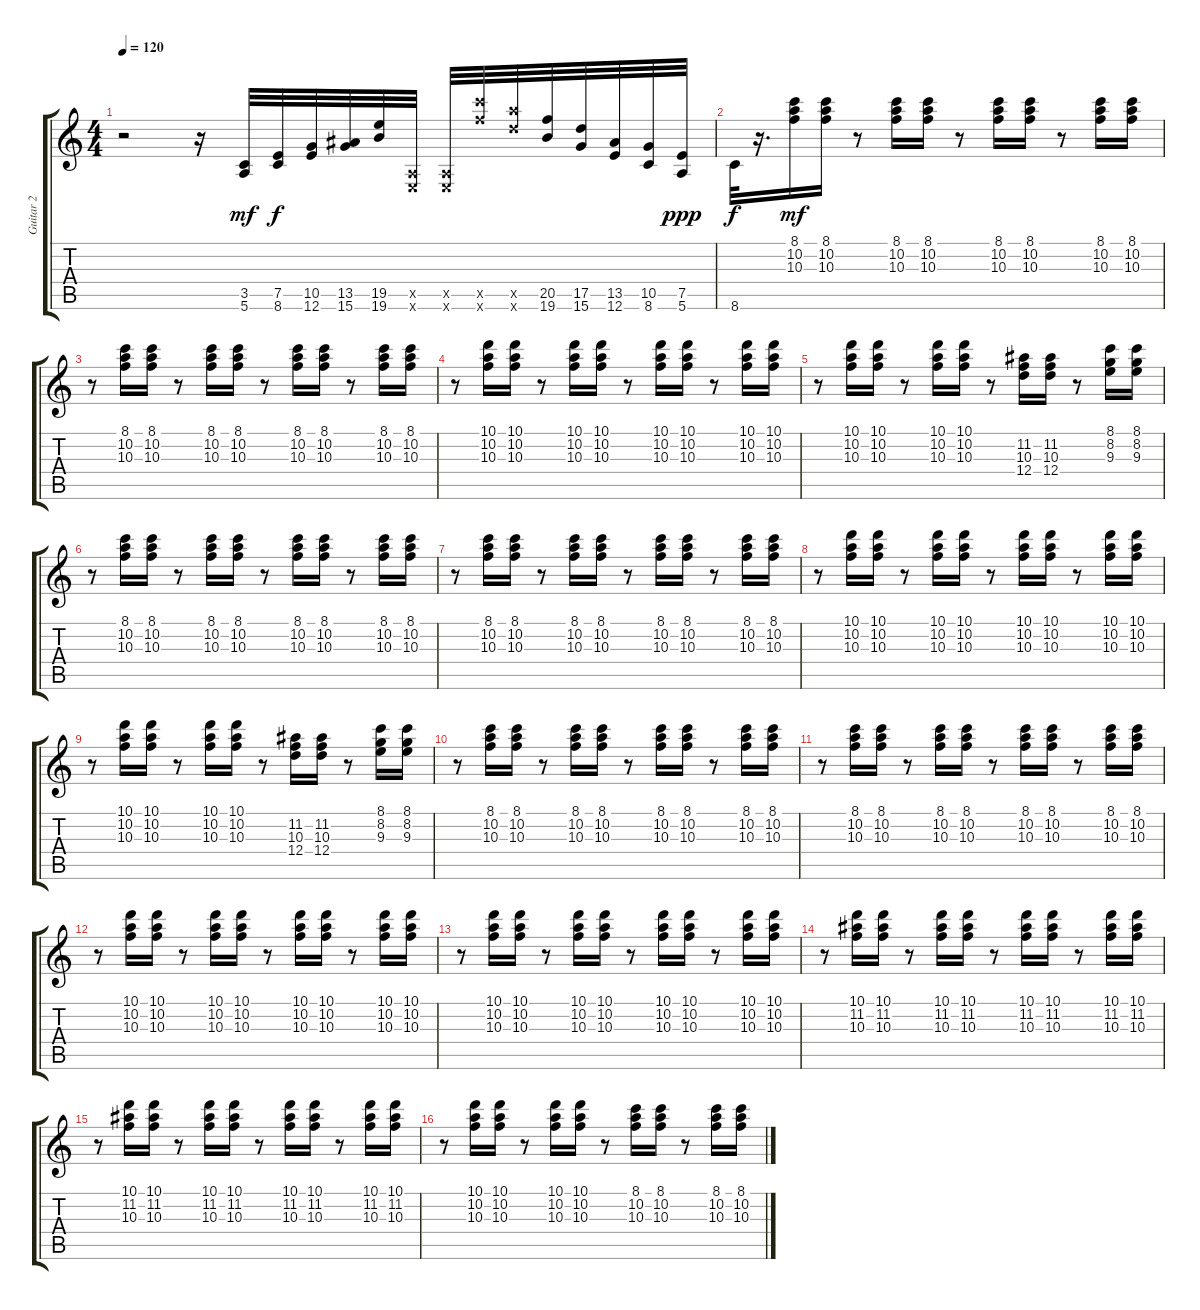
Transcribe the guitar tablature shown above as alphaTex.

\track ("Guitar 2" "Guitar 2") {instrument distortionguitar}
\staff {score tabs}
\tuning (E4 B3 G3 D3 A2 E2) {hide}
\ts (4 4)
\tempo 120
\clef g2
\ks c
r.2{dy mf instrument distortionguitar} r.16 (3.5 5.6).32{balance 0} (7.5 8.6).32{dy f} (10.5 12.6).32 (13.5 15.6).32 (19.5 19.6).32 (0.5{x} 0.6{x}).32 (0.5{x} 0.6{x}).32 (27.5{x} 25.6{x}).32 (24.5{x} 22.6{x}).32 (20.5 19.6).32 (17.5 15.6).32{balance 16} (13.5 12.6).32 (10.5 8.6).32 (7.5 5.6).32{dy ppp} |
8.6.32{dy f} r.16{d} (8.1 10.2 10.3).16{dy mf} (8.1 10.2 10.3).16 r.8 (8.1 10.2 10.3).16 (8.1 10.2 10.3).16 r.8 (8.1 10.2 10.3).16 (8.1 10.2 10.3).16 r.8 (8.1 10.2 10.3).16 (8.1 10.2 10.3).16 |
r.8 (8.1 10.2 10.3).16 (8.1 10.2 10.3).16 r.8 (8.1 10.2 10.3).16 (8.1 10.2 10.3).16 r.8 (8.1 10.2 10.3).16 (8.1 10.2 10.3).16 r.8 (8.1 10.2 10.3).16 (8.1 10.2 10.3).16 |
r.8 (10.1 10.2 10.3).16 (10.1 10.2 10.3).16 r.8 (10.1 10.2 10.3).16 (10.1 10.2 10.3).16 r.8 (10.1 10.2 10.3).16 (10.1 10.2 10.3).16 r.8 (10.1 10.2 10.3).16 (10.1 10.2 10.3).16 |
r.8 (10.1 10.2 10.3).16 (10.1 10.2 10.3).16 r.8 (10.1 10.2 10.3).16 (10.1 10.2 10.3).16 r.8 (11.2 10.3 12.4).16 (11.2 10.3 12.4).16 r.8 (8.1 8.2 9.3).16 (8.1 8.2 9.3).16 |
r.8 (8.1 10.2 10.3).16 (8.1 10.2 10.3).16 r.8 (8.1 10.2 10.3).16 (8.1 10.2 10.3).16 r.8 (8.1 10.2 10.3).16 (8.1 10.2 10.3).16 r.8 (8.1 10.2 10.3).16 (8.1 10.2 10.3).16 |
r.8 (8.1 10.2 10.3).16 (8.1 10.2 10.3).16 r.8 (8.1 10.2 10.3).16 (8.1 10.2 10.3).16 r.8 (8.1 10.2 10.3).16 (8.1 10.2 10.3).16 r.8 (8.1 10.2 10.3).16 (8.1 10.2 10.3).16 |
r.8 (10.1 10.2 10.3).16 (10.1 10.2 10.3).16 r.8 (10.1 10.2 10.3).16 (10.1 10.2 10.3).16 r.8 (10.1 10.2 10.3).16 (10.1 10.2 10.3).16 r.8 (10.1 10.2 10.3).16 (10.1 10.2 10.3).16 |
r.8 (10.1 10.2 10.3).16 (10.1 10.2 10.3).16 r.8 (10.1 10.2 10.3).16 (10.1 10.2 10.3).16 r.8 (11.2 10.3 12.4).16 (11.2 10.3 12.4).16 r.8 (8.1 8.2 9.3).16 (8.1 8.2 9.3).16 |
r.8 (8.1 10.2 10.3).16 (8.1 10.2 10.3).16 r.8 (8.1 10.2 10.3).16 (8.1 10.2 10.3).16 r.8 (8.1 10.2 10.3).16 (8.1 10.2 10.3).16 r.8 (8.1 10.2 10.3).16 (8.1 10.2 10.3).16 |
r.8 (8.1 10.2 10.3).16 (8.1 10.2 10.3).16 r.8 (8.1 10.2 10.3).16 (8.1 10.2 10.3).16 r.8 (8.1 10.2 10.3).16 (8.1 10.2 10.3).16 r.8 (8.1 10.2 10.3).16 (8.1 10.2 10.3).16 |
r.8 (10.1 10.2 10.3).16 (10.1 10.2 10.3).16 r.8 (10.1 10.2 10.3).16 (10.1 10.2 10.3).16 r.8 (10.1 10.2 10.3).16 (10.1 10.2 10.3).16 r.8 (10.1 10.2 10.3).16 (10.1 10.2 10.3).16 |
r.8 (10.1 10.2 10.3).16 (10.1 10.2 10.3).16 r.8 (10.1 10.2 10.3).16 (10.1 10.2 10.3).16 r.8 (10.1 10.2 10.3).16 (10.1 10.2 10.3).16 r.8 (10.1 10.2 10.3).16 (10.1 10.2 10.3).16 |
r.8 (10.1 11.2 10.3).16 (10.1 11.2 10.3).16 r.8 (10.1 11.2 10.3).16 (10.1 11.2 10.3).16 r.8 (10.1 11.2 10.3).16 (10.1 11.2 10.3).16 r.8 (10.1 11.2 10.3).16 (10.1 11.2 10.3).16 |
r.8 (10.1 11.2 10.3).16 (10.1 11.2 10.3).16 r.8 (10.1 11.2 10.3).16 (10.1 11.2 10.3).16 r.8 (10.1 11.2 10.3).16 (10.1 11.2 10.3).16 r.8 (10.1 11.2 10.3).16 (10.1 11.2 10.3).16 |
r.8 (10.1 10.2 10.3).16 (10.1 10.2 10.3).16 r.8 (10.1 10.2 10.3).16 (10.1 10.2 10.3).16 r.8 (8.1 10.2 10.3).16 (8.1 10.2 10.3).16 r.8 (8.1 10.2 10.3).16 (8.1 10.2 10.3).16
